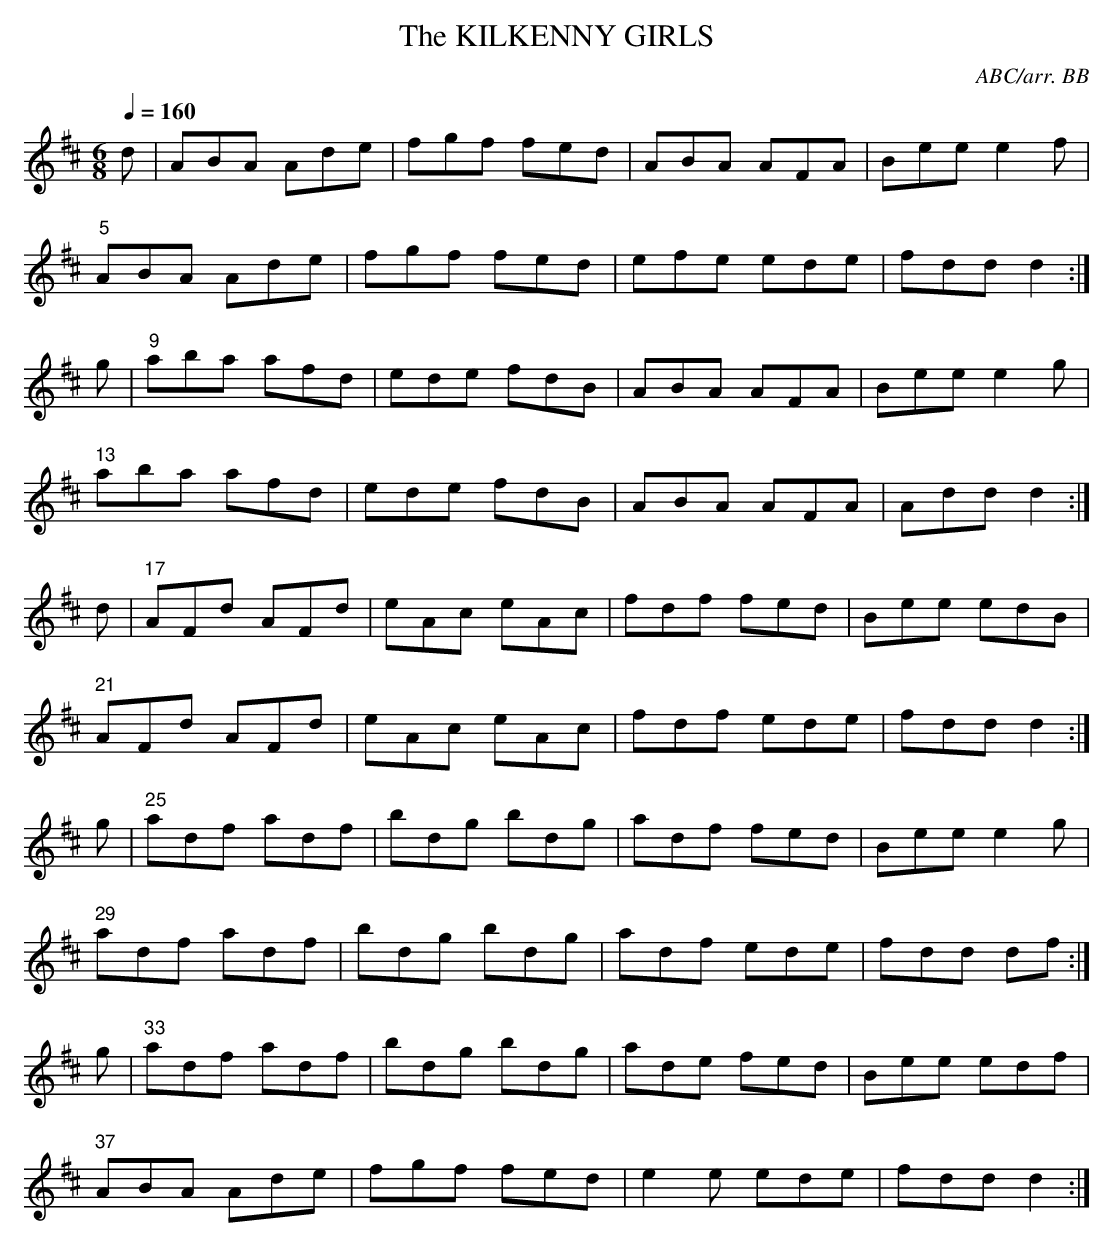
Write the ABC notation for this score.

X:1
T:KILKENNY GIRLS, The
C:ABC/arr. BB
not reproduced.
L:1/8
M:6/8
Q:1/4=160
K:D
d|ABA Ade|fgf fed|ABA AFA|Bee e2f|
"5"ABA Ade|fgf fed|efe ede|fdd d2 :|
g|"9"aba afd|ede fdB|ABA AFA|Bee e2g|
"13"aba afd|ede fdB|ABA AFA|Add d2 :|
d|"17"AFd AFd|eAc eAc|fdf fed|Bee edB|
"21"AFd AFd|eAc eAc|fdf ede|fdd d2 :|
g|"25"adf adf|bdg bdg|adf fed|Bee e2g|
"29"adf adf|bdg bdg|adf ede|fdd df :|
g|"33"adf adf|bdg bdg|ade fed|Bee edf|
"37"ABA Ade|fgf fed|e2e ede|fdd d2 :|
